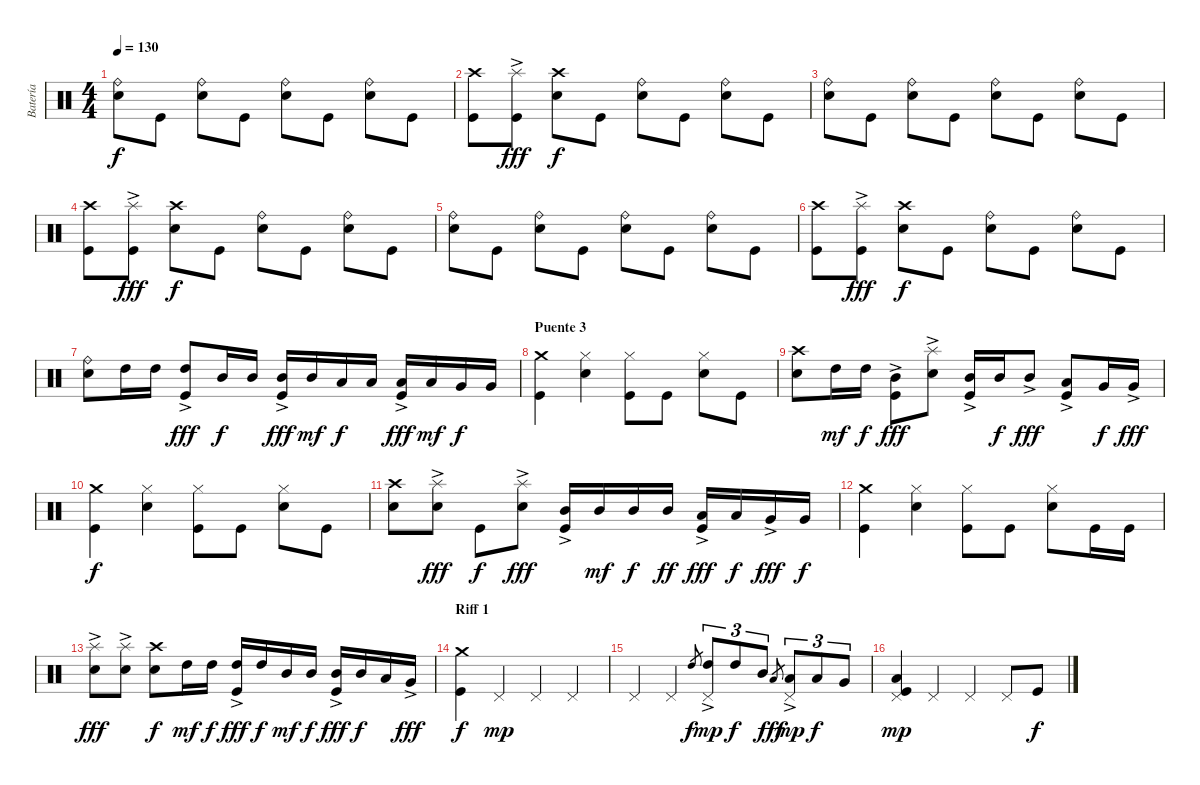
\track ("Batería" "Batería") {instrument percussion}
\staff {score}
\articulation defaults
\ts (4 4)
\tempo 130
\clef neutral
\ks c
("Electric Snare (hit)" "Ride (bell)").8{dy f} "Kick (hit)".8 ("Electric Snare (hit)" "Ride (bell)").8 "Kick (hit)".8 ("Electric Snare (hit)" "Ride (bell)").8 "Kick (hit)".8 ("Electric Snare (hit)" "Ride (bell)").8 "Kick (hit)".8 |
("Kick (hit)" "Crash high (hit)").8 ("Kick (hit)" "Splash (hit)"{ac}).8{dy fff} ("Electric Snare (hit)" "Crash high (hit)").8{dy f} "Kick (hit)".8 ("Electric Snare (hit)" "Ride (bell)").8 "Kick (hit)".8 ("Electric Snare (hit)" "Ride (bell)").8 "Kick (hit)".8 |
("Electric Snare (hit)" "Ride (bell)").8 "Kick (hit)".8 ("Electric Snare (hit)" "Ride (bell)").8 "Kick (hit)".8 ("Electric Snare (hit)" "Ride (bell)").8 "Kick (hit)".8 ("Electric Snare (hit)" "Ride (bell)").8 "Kick (hit)".8 |
("Kick (hit)" "Crash high (hit)").8 ("Kick (hit)" "Splash (hit)"{ac}).8{dy fff} ("Electric Snare (hit)" "Crash high (hit)").8{dy f} "Kick (hit)".8 ("Electric Snare (hit)" "Ride (bell)").8 "Kick (hit)".8 ("Electric Snare (hit)" "Ride (bell)").8 "Kick (hit)".8 |
("Electric Snare (hit)" "Ride (bell)").8 "Kick (hit)".8 ("Electric Snare (hit)" "Ride (bell)").8 "Kick (hit)".8 ("Electric Snare (hit)" "Ride (bell)").8 "Kick (hit)".8 ("Electric Snare (hit)" "Ride (bell)").8 "Kick (hit)".8 |
("Kick (hit)" "Crash high (hit)").8 ("Kick (hit)" "Splash (hit)"{ac}).8{dy fff} ("Electric Snare (hit)" "Crash high (hit)").8{dy f} "Kick (hit)".8 ("Electric Snare (hit)" "Ride (bell)").8 "Kick (hit)".8 ("Electric Snare (hit)" "Ride (bell)").8 "Kick (hit)".8 |
("Electric Snare (hit)" "Ride (bell)").8 "High Tom (hit)".16 "High Tom (hit)".16 ("Kick (hit)" "High Tom (hit)"{ac}).8{dy fff} "Mid Tom (hit)".16{dy f} "Mid Tom (hit)".16 ("Kick (hit)" "Mid Tom (hit)"{ac}).16{dy fff} "Mid Tom (hit)".16{dy mf} "Low Tom (hit)".16{dy f} "Low Tom (hit)".16 ("Kick (hit)" "Low Tom (hit)"{ac}).16{dy fff} "Low Tom (hit)".16{dy mf} "Very Low Tom (hit)".16{dy f} "Very Low Tom (hit)".16 |
\section ("" "Puente 3")
("Kick (hit)" "Crash medium (hit)").4 ("Electric Snare (hit)" "Hi-Hat (closed)").4 ("Kick (hit)" "Hi-Hat (closed)").8 "Kick (hit)".8 ("Electric Snare (hit)" "Hi-Hat (closed)").8 "Kick (hit)".8 |
("Electric Snare (hit)" "Crash high (hit)").8 "High Tom (hit)".16{dy mf} "High Tom (hit)".16{dy f} ("Kick (hit)" "Mid Tom (hit)"{ac}).8{dy fff} ("Electric Snare (hit)" "Splash (hit)"{ac}).8 ("Kick (hit)" "Mid Tom (hit)"{ac}).16 "Mid Tom (hit)".16{dy f} "Mid Tom (hit)"{ac}.8{dy fff} ("Kick (hit)" "Low Tom (hit)"{ac}).8 "Very Low Tom (hit)".16{dy f} "Very Low Tom (hit)"{ac}.16{dy fff} |
("Kick (hit)" "Crash medium (hit)").4{dy f} ("Electric Snare (hit)" "Hi-Hat (closed)").4 ("Kick (hit)" "Hi-Hat (closed)").8 "Kick (hit)".8 ("Electric Snare (hit)" "Hi-Hat (closed)").8 "Kick (hit)".8 |
("Electric Snare (hit)" "Crash high (hit)").8 ("Electric Snare (hit)" "Splash (hit)"{ac}).8{dy fff} "Kick (hit)".8{dy f} ("Electric Snare (hit)" "Splash (hit)"{ac}).8{dy fff} ("Kick (hit)" "Mid Tom (hit)"{ac}).16 "Mid Tom (hit)".16{dy mf} "Mid Tom (hit)".16{dy f} "Mid Tom (hit)".16{dy ff} ("Kick (hit)" "Low Tom (hit)"{ac}).16{dy fff} "Low Tom (hit)".16{dy f} "Very Low Tom (hit)"{ac}.16{dy fff} "Very Low Tom (hit)".16{dy f} |
("Kick (hit)" "Crash medium (hit)").4 ("Electric Snare (hit)" "Hi-Hat (closed)").4 ("Kick (hit)" "Hi-Hat (closed)").8 "Kick (hit)".8 ("Electric Snare (hit)" "Hi-Hat (closed)").8 "Kick (hit)".16 "Kick (hit)".16 |
("Electric Snare (hit)" "Splash (hit)"{ac}).8{dy fff} ("Electric Snare (hit)" "Splash (hit)"{ac}).8 ("Electric Snare (hit)" "Crash high (hit)").8{dy f} "High Tom (hit)".16{dy mf} "High Tom (hit)".16{dy f} ("Kick (hit)" "High Tom (hit)"{ac}).16{dy fff} "High Tom (hit)".16{dy f} "Mid Tom (hit)".16{dy mf} "Mid Tom (hit)".16{dy f} ("Kick (hit)" "Mid Tom (hit)"{ac}).16{dy fff} "Mid Tom (hit)".16{dy f} "Low Tom (hit)".16 "Very Low Tom (hit)"{ac}.16{dy fff} |
\section ("" "Riff 1")
("Kick (hit)" "Crash medium (hit)").4{dy f} "Pedal Hi-Hat (hit)".4{dy mp} "Pedal Hi-Hat (hit)".4 "Pedal Hi-Hat (hit)".4 |
"Pedal Hi-Hat (hit)".4 "Pedal Hi-Hat (hit)".4 "High Tom (hit)".8{gr dy f} ("High Tom (hit)"{ac} "Pedal Hi-Hat (hit)").8{tu (3 2) dy mp} "High Tom (hit)".8{tu (3 2) dy f} "Mid Tom (hit)".8{tu (3 2)} "Low Tom (hit)".8{gr dy fff} ("Low Tom (hit)"{ac} "Pedal Hi-Hat (hit)").8{tu (3 2) dy mp} "Low Tom (hit)".8{tu (3 2) dy f} "Very Low Tom (hit)".8{tu (3 2)} |
("Kick (hit)" "Low Floor Tom (hit)" "Pedal Hi-Hat (hit)").4{dy mp} "Pedal Hi-Hat (hit)".4 "Pedal Hi-Hat (hit)".4 "Pedal Hi-Hat (hit)".8 "Kick (hit)".8{dy f}
